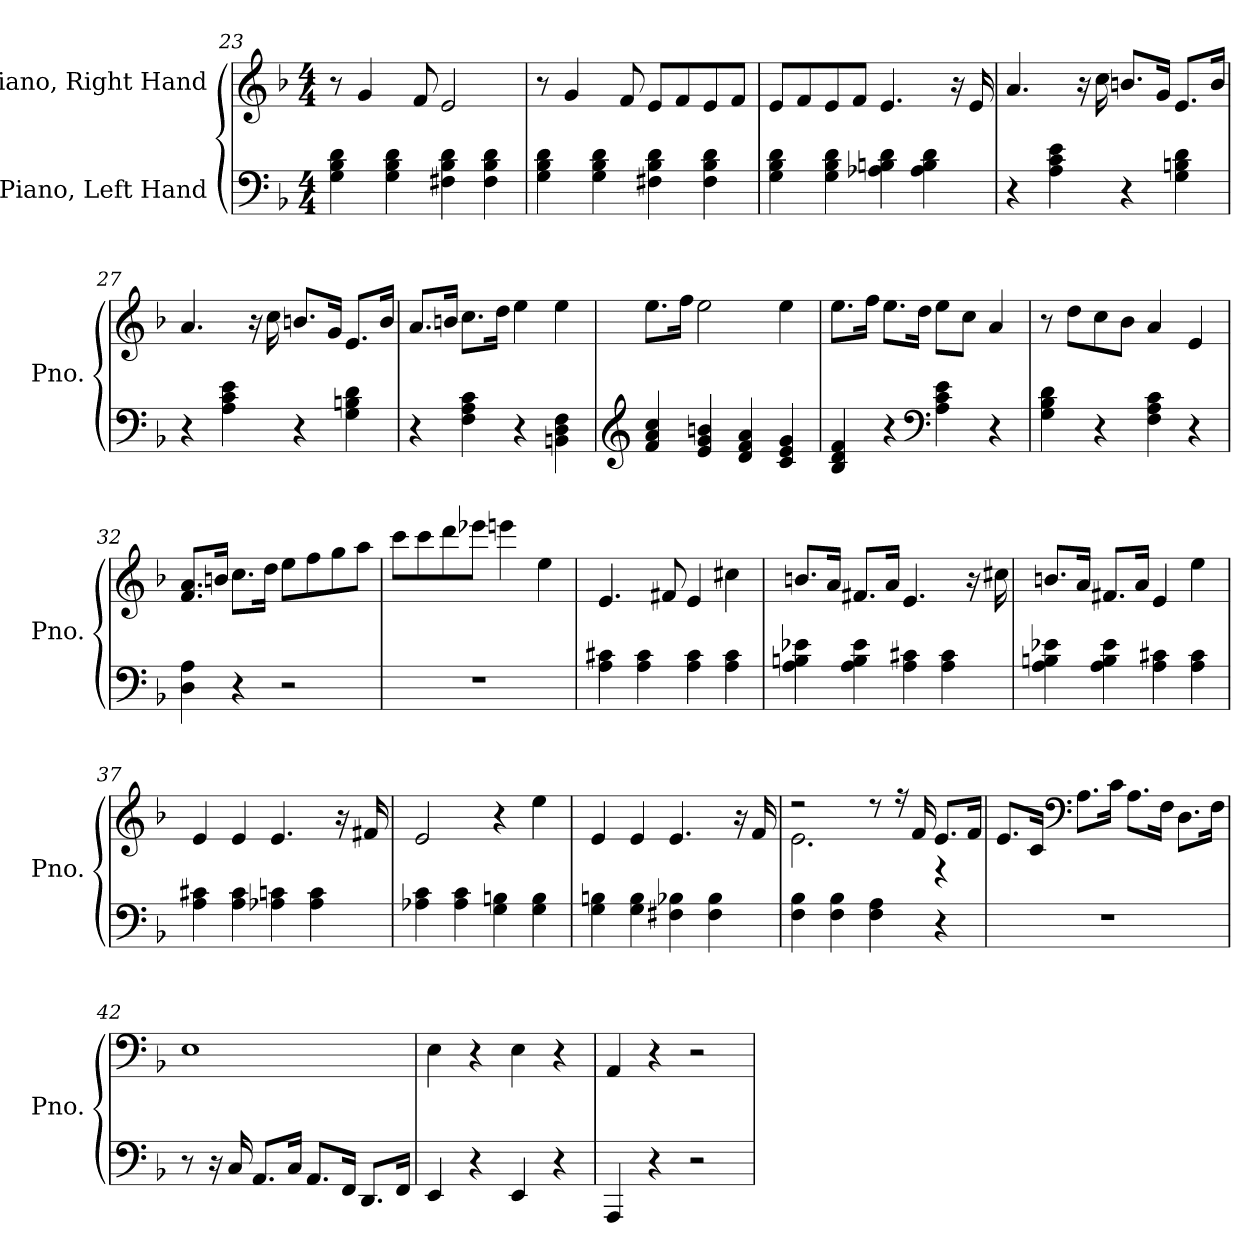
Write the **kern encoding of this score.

**kern	**kern
*part2	*part1
*staff2	*staff1
*I"Piano, Left Hand	*I"Piano, Right Hand
*I'Pno.	*I'Pno.
!!LO:LB:g=z
*clefF4	*clefG2
*k[b-]	*k[b-]
*M4/4	*M4/4
=23	=23
4G\ 4B-\ 4d\	8r
.	4g/
4G\ 4B-\ 4d\	.
.	8f/
4F#X\ 4B-\ 4d\	2e/
4F#\ 4B-\ 4d\	.
=24	=24
4G\ 4B-\ 4d\	8r
.	4g/
4G\ 4B-\ 4d\	.
.	8f/
4F#X\ 4B-\ 4d\	8e/L
.	8f/
4F#\ 4B-\ 4d\	8e/
.	8f/J
=25	=25
4G\ 4B-\ 4d\	8e/L
.	8f/
4G\ 4B-\ 4d\	8e/
.	8f/J
4A-X\ 4Bn\ 4d\	4.e/
4A-\ 4B\ 4d\	.
.	16r
.	16e/
=26	=26
4r	4.a/
4A\ 4c\ 4e\	.
.	16r
.	16cc\
4r	8.bn/L
.	16g/Jk
4G\ 4Bn\ 4d\	8.e/L
.	16b/Jk
=27	=27
4r	4.a/
4A\ 4c\ 4e\	.
.	16r
.	16cc\
4r	8.bn/L
.	16g/Jk
4G\ 4Bn\ 4d\	8.e/L
.	16b/Jk
!!LO:PB:g=z
=28	=28
4r	8.a/L
.	16bn/Jk
4F\ 4A\ 4c\	8.cc\L
.	16dd\Jk
4r	4ee\
4BBn\ 4D\ 4F\	4ee\
=29	=29
*clefG2	*
4f/ 4a/ 4cc/	8.ee\L
.	16ff\Jk
4e/ 4g/ 4bn/	2ee\
4d/ 4f/ 4a/	.
4c/ 4e/ 4g/	4ee\
=30	=30
4B-/ 4d/ 4f/	8.ee\L
.	16ff\Jk
4r	8.ee\L
.	16dd\Jk
*clefF4	*
4A\ 4c\ 4e\	8ee\L
.	8cc\J
4r	4a/
=31	=31
4G\ 4B-\ 4d\	8r
.	8dd\L
4r	8cc\
.	8b-\J
4F\ 4A\ 4c\	4a/
4r	4e/
=32	=32
4D\ 4A\	8.f/ 8.a/L
.	16bn/Jk
4r	8.cc\L
.	16dd\Jk
2r	8ee\L
.	8ff\
.	8gg\
.	8aa\J
!!LO:LB:g=z
=33	=33
1r	8ccc\L
.	8ccc\
.	8ddd\
.	8eee-X\J
.	4eeen\
.	4ee\
=34	=34
4A\ 4c#X\	4.e/
4A\ 4c#\	.
.	8f#X/
4A\ 4c#\	4e/
4A\ 4c#\	4cc#X\
=35	=35
4A\ 4Bn\ 4e-X\	8.bn/L
.	16a/Jk
4A\ 4B\ 4e-\	8.f#X/L
.	16a/Jk
4A\ 4c#X\	4.e/
4A\ 4c#\	.
.	16r
.	16cc#X\
=36	=36
4A\ 4Bn\ 4e-X\	8.bn/L
.	16a/Jk
4A\ 4B\ 4e-\	8.f#X/L
.	16a/Jk
4A\ 4c#X\	4e/
4A\ 4c#\	4ee\
!!LO:LB:g=z
=37	=37
4A\ 4c#X\	4e/
4A\ 4c#\	4e/
4A-X\ 4cn\	4.e/
4A-\ 4c\	.
.	16r
.	16f#X/
=38	=38
4A-X\ 4c\	2e/
4A-\ 4c\	.
4G\ 4Bn\	4r
4G\ 4B\	4ee\
=39	=39
4G\ 4Bn\	4e/
4G\ 4B\	4e/
4F#X\ 4B-X\	4.e/
4F#\ 4B-\	.
.	16r
.	16f/
=40	=40
*	*^
4F\ 4B-\	2r	2.e\
4F\ 4B-\	.	.
4F\ 4A\	8r	.
.	16r	.
.	16f/	.
4r	8.e/L	4r
.	16f/Jk	.
*	*v	*v
!!LO:LB:g=z
=41	=41
1r	8.e/L
.	16c/Jk
*	*clefF4
.	8.A\L
.	16c\Jk
.	8.A\L
.	16F\Jk
.	8.D\L
.	16F\Jk
=42	=42
8r	1E
16r	.
16C/	.
8.AA/L	.
16C/Jk	.
8.AA/L	.
16FF/Jk	.
8.DD/L	.
16FF/Jk	.
=43	=43
4EE/	4E\
4r	4r
4EE/	4E\
4r	4r
=44	=44
4AAA/	4AA/
4r	4r
2r	2r
=	=
*-	*-
